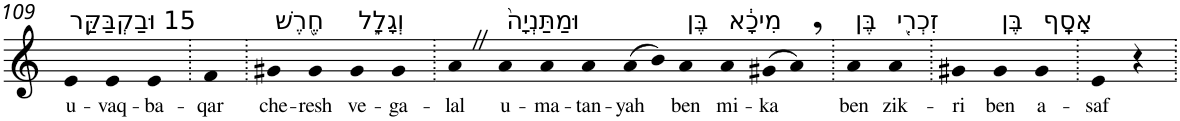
**kern	**text
*part1	*part1
*staff1	*staff1
*I"Piano	*
*I'Pno	*
!!LO:PB:g=z
*clefG2	*
*k[]	*
=109	=109
!LO:TX:a:t=15 וּבַקְבַּקַּ֥ר	!
!	!LO:LY:b
4e	u-
!	!LO:LY:b
4e	-vaq-
!	!LO:LY:b
4e	-ba-
=110.	=110.
!	!LO:LY:b
4f	-qar
=111.	=111.
!LO:TX:a:t=חֶ֖רֶשׁ	!
!	!LO:LY:b
4g#X	che-
!	!LO:LY:b
4g#	-resh
!LO:TX:a:t=וְגָלָ֑ל	!
!	!LO:LY:b
4g#	ve-
!	!LO:LY:b
4g#	-ga-
=112.	=112.
!	!LO:LY:b
4aZ	-lal
!LO:TX:a:t=וּמַתַּנְיָה֙	!
!	!LO:LY:b
4a	u-
!	!LO:LY:b
4a	-ma-
!	!LO:LY:b
4a	-tan-
!	!LO:LY:b
(>8a	-yah
8b)	.
!LO:TX:a:t=בֶּן	!
!	!LO:LY:b
4a	ben
!LO:TX:a:t=מִיכָ֔א	!
!	!LO:LY:b
4a	mi-
!	!LO:LY:b
(>8g#X	-ka
8a,)	.
=113.	=113.
!LO:TX:a:t=בֶּן	!
!	!LO:LY:b
4a	ben
!LO:TX:a:t=זִכְרִ֖י	!
!	!LO:LY:b
4a	zik-
=114.	=114.
!	!LO:LY:b
4g#X	-ri
!LO:TX:a:t=בֶּן	!
!	!LO:LY:b
4g#	ben
!LO:TX:a:t=אָסָֽף	!
!	!LO:LY:b
4g#	a-
=115.	=115.
!	!LO:LY:b
4e	-saf
4r	.
=.	=.
*-	*-
